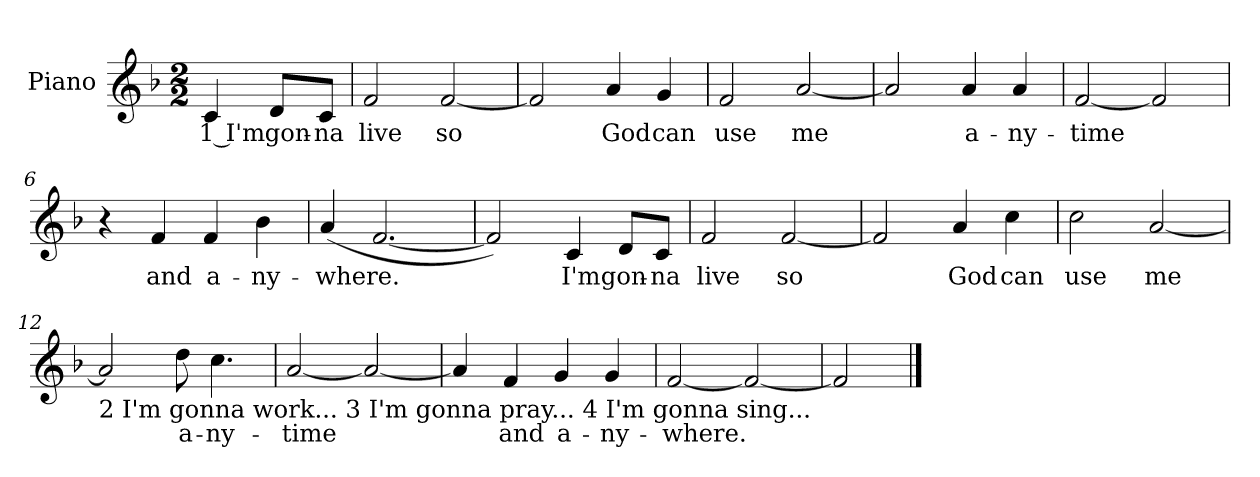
**kern	**text
*part1	*part1
*staff1	*staff1
*I"Piano	*
*I'Pno.	*
!!LO:PB:g=z
*clefG2	*
*k[b-]	*
*F:	*
*M2/2	*
=	=
!	!LO:LY:b:color=#000000
4ci/	1 I'm
!	!LO:LY:b:color=#000000
8di/L	gon-
!	!LO:LY:b:color=#000000
8ci/J	-na
=1	=1
!	!LO:LY:b:color=#000000
2fi/	live
!	!LO:LY:b:color=#000000
[2fi/	so
=2	=2
2fi/]	.
!	!LO:LY:b:color=#000000
4ai/	God
!	!LO:LY:b:color=#000000
4gi/	can
=3	=3
!	!LO:LY:b:color=#000000
2fi/	use
!	!LO:LY:b:color=#000000
[2ai/	me
!!LO:LB:g=z
=4	=4
2ai/]	.
!	!LO:LY:b:color=#000000
4ai/	a-
!	!LO:LY:b:color=#000000
4ai/	-ny-
=5	=5
!	!LO:LY:b:color=#000000
[2fi/	-time
2fi/]	.
=6	=6
4r	.
!	!LO:LY:b:color=#000000
4fi/	and
!	!LO:LY:b:color=#000000
4fi/	a-
!	!LO:LY:b:color=#000000
4b-i\	-ny-
=7	=7
!	!LO:LY:b:color=#000000
(4ai/	-where.
[2.fi/	.
!!LO:LB:g=z
=8	=8
2fi/])	.
!	!LO:LY:b:color=#000000
4ci/	I'm
!	!LO:LY:b:color=#000000
8di/L	gon-
!	!LO:LY:b:color=#000000
8ci/J	-na
=9	=9
!	!LO:LY:b:color=#000000
2fi/	live
!	!LO:LY:b:color=#000000
[2fi/	so
=10	=10
2fi/]	.
!	!LO:LY:b:color=#000000
4ai/	God
!	!LO:LY:b:color=#000000
4cci\	can
=11	=11
!	!LO:LY:b:color=#000000
2cci\	use
!	!LO:LY:b:color=#000000
[2ai/	me
!!LO:LB:g=z
=12	=12
!LO:TX:b:t=2  I'm gonna work...             3 I'm gonna pray...             4 I'm gonna sing...	!
2ai/]	.
!	!LO:LY:b:color=#000000
8ddi\	a-
!	!LO:LY:b:color=#000000
4.cci\	-ny-
=13	=13
!	!LO:LY:b:color=#000000
[2ai/	-time
2ai/_	.
=14	=14
4ai/]	.
!	!LO:LY:b:color=#000000
4fi/	and
!	!LO:LY:b:color=#000000
4gi/	a-
!	!LO:LY:b:color=#000000
4gi/	-ny-
=15	=15
!	!LO:LY:b:color=#000000
[2fi/	-where.
2fi/_	.
=16	=16
2fi/]	.
==	==
*-	*-
